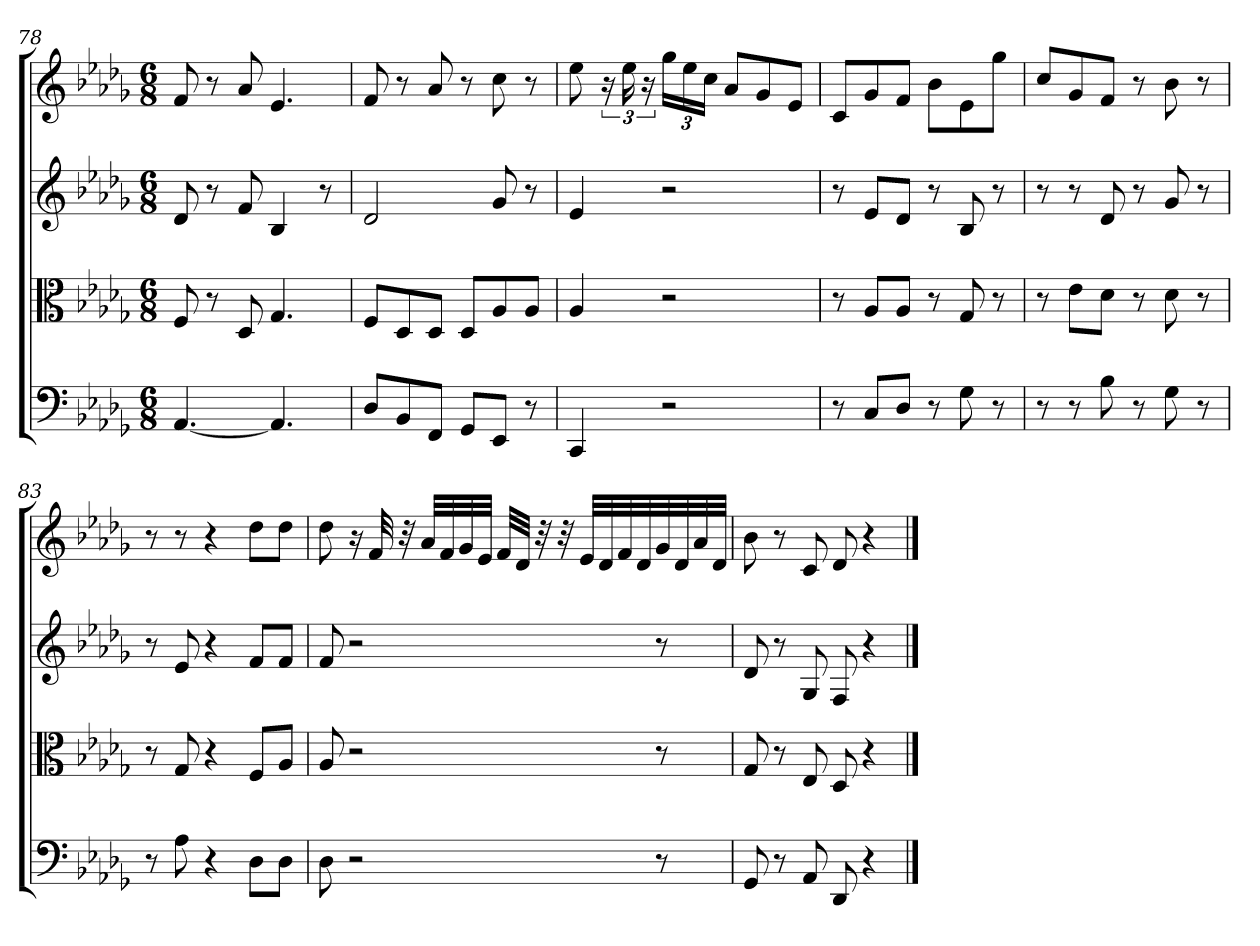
**kern	**kern	**kern	**kern
*part4	*part3	*part2	*part1
*staff4	*staff3	*staff2	*staff1
*clefF4	*clefC3	*clefG2	*clefG2
*k[b-e-a-d-g-]	*k[b-e-a-d-g-]	*k[b-e-a-d-g-]	*k[b-e-a-d-g-]
*D-:	*D-:	*D-:	*D-:
*M6/8	*M6/8	*M6/8	*M6/8
=78	=78	=78	=78
[4.AA-	8F	8d-	8f
.	8r	8r	8r
.	8D-	8f	8a-
4.AA-]	4.G-	4B-	4.e-
.	.	8r	.
=79	=79	=79	=79
8D-/L	8F/L	2d-	8f
8BB-/	8D-/	.	8r
8FF/J	8D-/J	.	8a-
8GG-/L	8D-/L	.	8r
8EE-/J	8A-/	8g-	8cc
8r	8A-/J	8r	8r
=80	=80	=80	=80
4CC	4A-	4e-	8ee-
.	.	.	24r
.	.	.	24ee-
.	.	.	24r
2r	2r	2r	24gg-\LL
.	.	.	24ee-\
.	.	.	24cc\JJ
.	.	.	8a-/L
.	.	.	8g-/
.	.	.	8e-/J
=81	=81	=81	=81
8r	8r	8r	8c/L
8C/L	8A-/L	8e-/L	8g-/
8D-/J	8A-/J	8d-/J	8f/J
8r	8r	8r	8b-\L
8G-	8G-	8B-	8e-\
8r	8r	8r	8gg-\J
=82	=82	=82	=82
8r	8r	8r	8cc/L
8r	8e-\L	8r	8g-/
8B-	8d-\J	8d-	8f/J
8r	8r	8r	8r
8G-	8d-	8g-	8b-
8r	8r	8r	8r
=83	=83	=83	=83
8r	8r	8r	8r
8A-	8G-	8e-	8r
4r	4r	4r	4r
8D-\L	8F/L	8f/L	8dd-\L
8D-\J	8A-/J	8f/J	8dd-\J
=84	=84	=84	=84
8D-	8A-	8f	8dd-
2r	2r	2r	16r
.	.	.	32f
.	.	.	32r
.	.	.	32a-/LLL
.	.	.	32f/
.	.	.	32g-/
.	.	.	32e-/JJJ
.	.	.	32f/LLL
.	.	.	32d-/JJJ
.	.	.	32r
.	.	.	32r
.	.	.	32e-/LLL
.	.	.	32d-/
.	.	.	32f/
.	.	.	32d-/
8r	8r	8r	32g-/
.	.	.	32d-/
.	.	.	32a-/
.	.	.	32d-/JJJ
=85	=85	=85	=85
8GG-	8G-	8d-	8b-
8r	8r	8r	8r
8AA-	8E-	8G-	8c
8DD-	8D-	8F	8d-
4r	4r	4r	4r
==	==	==	==
*-	*-	*-	*-
